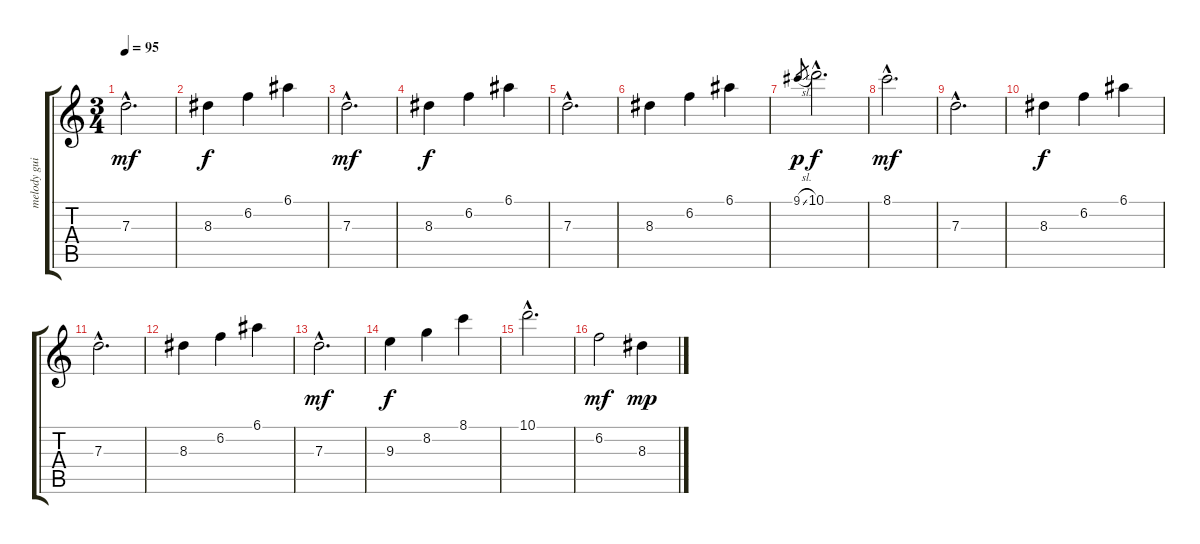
\track ("melody guitar" "melody gui") {instrument acousticguitarnylon}
\staff {score tabs}
\tuning (E4 B3 G3 D3 A2 E2) {hide}
\ts (3 4)
\tempo 95
\clef g2
\ks c
7.3{hac}.2{d dy mf instrument acousticguitarnylon} |
8.3.4{dy f} 6.2.4 6.1.4 |
7.3{hac}.2{d dy mf} |
8.3.4{dy f} 6.2.4 6.1.4 |
7.3{hac}.2{d} |
8.3.4 6.2.4 6.1.4 |
9.1{sl}.8{gr dy p} 10.1{hac}.2{d dy f} |
8.1{hac}.2{d dy mf} |
7.3{hac}.2{d} |
8.3.4{dy f} 6.2.4 6.1.4 |
7.3{hac}.2{d} |
8.3.4 6.2.4 6.1.4 |
7.3{hac}.2{d dy mf} |
9.3.4{dy f} 8.2.4 8.1.4 |
10.1{hac}.2{d} |
6.2.2{dy mf} 8.3.4{dy mp}
